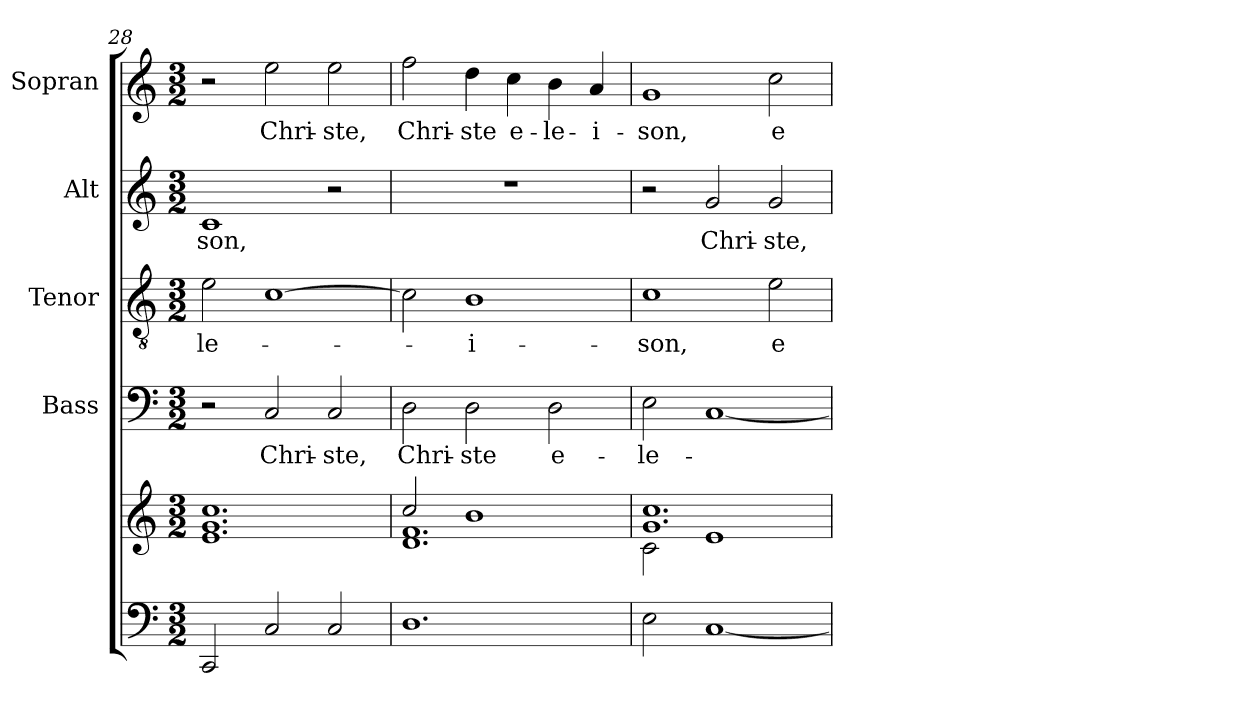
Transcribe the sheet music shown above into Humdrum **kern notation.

**kern	**kern	**kern	**text	**kern	**text	**kern	**text	**kern	**text
*part5	*part5	*part4	*part4	*part3	*part3	*part2	*part2	*part1	*part1
*staff6	*staff5	*staff4	*staff4	*staff3	*staff3	*staff2	*staff2	*staff1	*staff1
*	*	*I"Bass	*	*I"Tenor	*	*I"Alt	*	*I"Sopran	*
*	*	*I'B.	*	*I'T.	*	*I'A.	*	*I'S.	*
!!LO:PB:g=z
*clefF4	*clefG2	*clefF4	*	*clefGv2	*	*clefG2	*	*clefG2	*
*k[]	*k[]	*k[]	*	*k[]	*	*k[]	*	*k[]	*
*C:	*C:	*C:	*	*C:	*	*C:	*	*C:	*
*M3/2	*M3/2	*M3/2	*	*M3/2	*	*M3/2	*	*M3/2	*
=28	=28	=28	=28	=28	=28	=28	=28	=28	=28
!	!	!	!	!	!LO:LY:b	!	!LO:LY:b	!	!
2CC/	1.e 1.g 1.cc	2r	.	2e\	-le-	1c	-son,	2r	.
!	!	!	!LO:LY:b	!	!	!	!	!	!LO:LY:b
2C/	.	2C/	Chri-	[1c	.	.	.	2ee\	Chri-
!	!	!	!LO:LY:b	!	!	!	!	!	!LO:LY:b
2C/	.	2C/	-ste,	.	.	2r	.	2ee\	-ste,
=29	=29	=29	=29	=29	=29	=29	=29	=29	=29
*	*^	*	*	*	*	*	*	*	*
!	!	!	!	!LO:LY:b	!	!	!	!	!	!LO:LY:b
1.D	2cc/	1.d 1.f	2D\	Chri-	2c\]	.	1.r	.	2ff\	Chri-
!	!	!	!	!LO:LY:b	!	!LO:LY:b	!	!	!	!LO:LY:b
.	1b	.	2D\	-ste	1B	-i-	.	.	4dd\	-ste
!	!	!	!	!	!	!	!	!	!	!LO:LY:b
.	.	.	.	.	.	.	.	.	4cc\	e-
!	!	!	!	!LO:LY:b	!	!	!	!	!	!LO:LY:b
.	.	.	2D\	e-	.	.	.	.	4b\	-le-
!	!	!	!	!	!	!	!	!	!	!LO:LY:b
.	.	.	.	.	.	.	.	.	4a/	-i-
=30	=30	=30	=30	=30	=30	=30	=30	=30	=30	=30
!	!	!	!	!LO:LY:b	!	!LO:LY:b	!	!	!	!LO:LY:b
2E\	1.g 1.cc	2c\	2E\	-le-	1c	-son,	2r	.	1g	-son,
!	!	!	!	!	!	!	!	!LO:LY:b	!	!
[1C	.	1e	[1C	.	.	.	2g/	Chri-	.	.
!	!	!	!	!	!	!LO:LY:b	!	!LO:LY:b	!	!LO:LY:b
.	.	.	.	.	2e\	e-	2g/	-ste,	2cc\	e-
*	*v	*v	*	*	*	*	*	*	*	*
=	=	=	=	=	=	=	=	=	=
*-	*-	*-	*-	*-	*-	*-	*-	*-	*-
